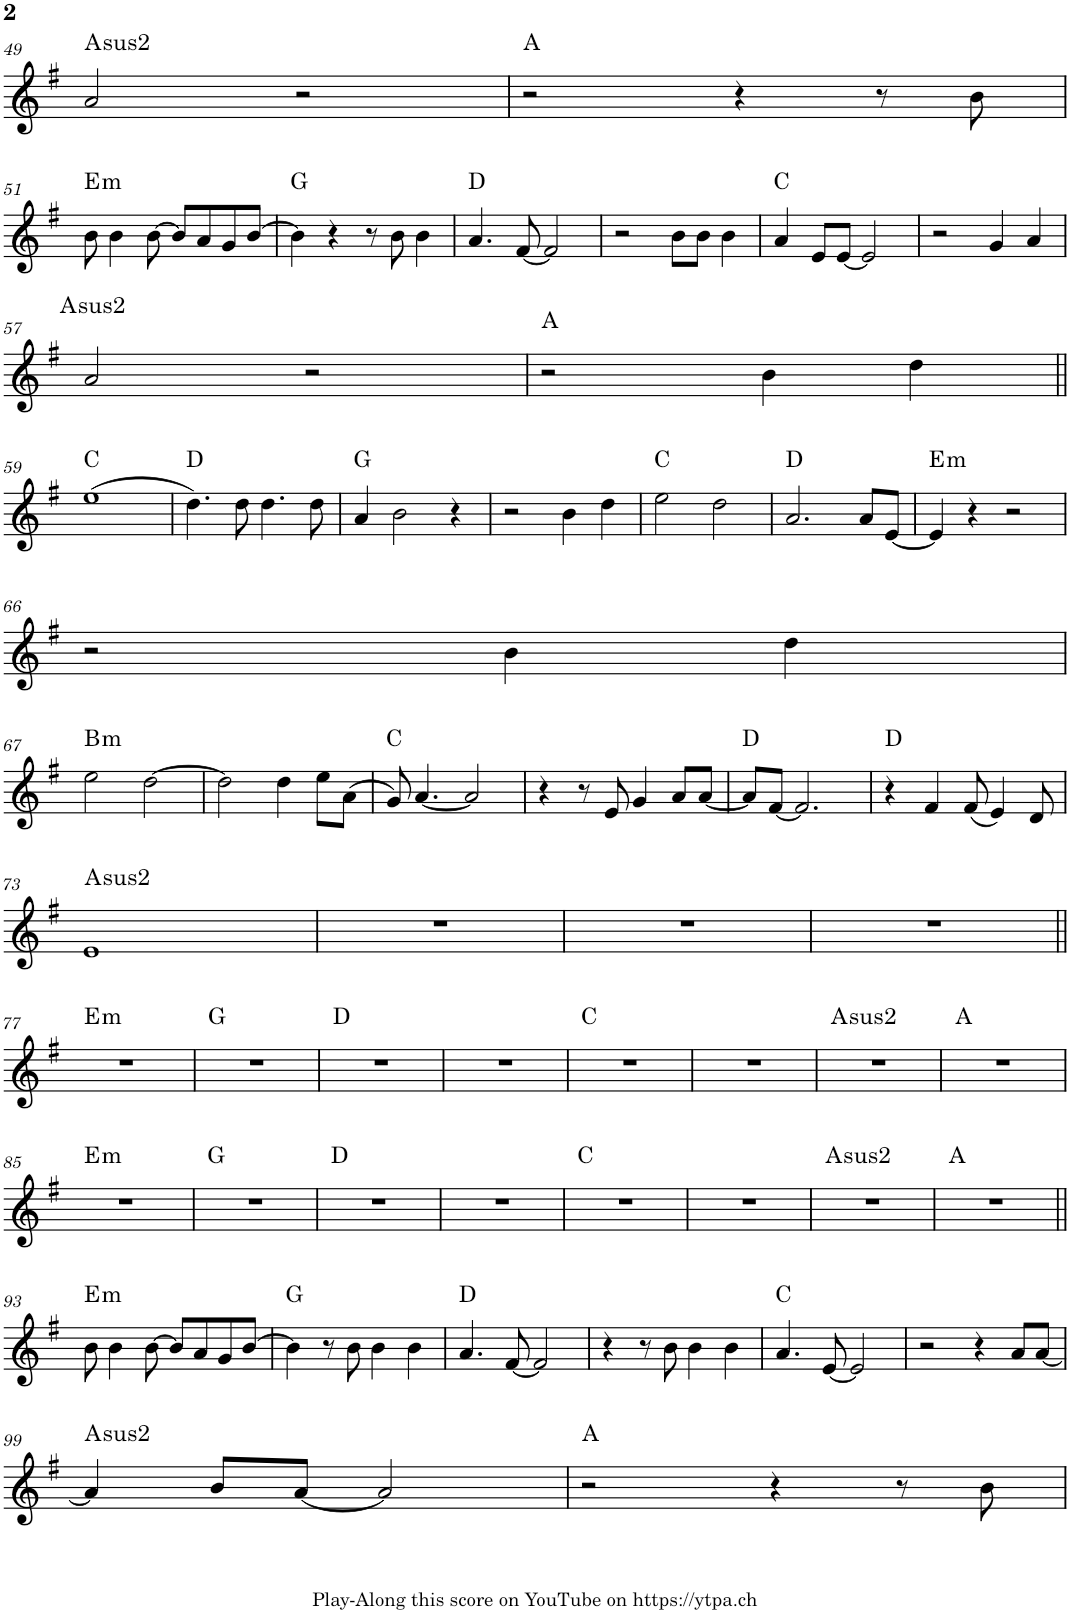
**kern	**harte
*part1	*part1
*staff1	*
*I"Piano	*
*I'Pno.	*
!!LO:PB:g=z
*clefG2	*
*k[f#]	*
*M4/4	*
=49	=49
!	!LO:H:kt=2
2a/	A:(1,2,5)
2r	.
=50	=50
2r	A:maj
4r	.
8r	.
8b\	.
!!LO:LB:g=z
=51	=51
!	!LO:H:kt=m
8b\	E:min
4b\	.
[8b\	.
8b/L]	.
8a/	.
8g/	.
[8b/J	.
=52	=52
4b\]	G:maj
4r	.
8r	.
8b\	.
4b\	.
=53	=53
4.a/	D:maj
[8f#/	.
2f#/]	.
=54	=54
2r	.
8b\L	.
8b\J	.
4b\	.
=55	=55
4a/	C:maj
8e/L	.
[8e/J	.
2e/]	.
=56	=56
2r	.
4g/	.
4a/	.
!!LO:LB:g=z
=57	=57
!	!LO:H:kt=2
2a/	A:(1,2,5)
2r	.
=58	=58
2r	A:maj
4b\	.
4dd\	.
!!LO:LB:g=z
=59||	=59||
(1ee	C:maj
=60	=60
4.dd\)	D:maj
8dd\	.
4.dd\	.
8dd\	.
=61	=61
4a/	G:maj
2b\	.
4r	.
=62	=62
2r	.
4b\	.
4dd\	.
=63	=63
2ee\	C:maj
2dd\	.
=64	=64
2.a/	D:maj
8a/L	.
[8e/J	.
=65	=65
!	!LO:H:kt=m
4e/]	E:min
4r	.
2r	.
!!LO:LB:g=z
=66	=66
2r	.
4b\	.
4dd\	.
!!LO:LB:g=z
=67	=67
!	!LO:H:kt=m
2ee\	B:min
[2dd\	.
=68	=68
2dd\]	.
4dd\	.
8ee\L	.
(8a\J	.
=69	=69
8g/)	C:maj
[4.a/	.
2a/]	.
=70	=70
4r	.
8r	.
8e/	.
4g/	.
8a/L	.
[8a/J	.
=71	=71
8a/L]	D:maj
[8f#/J	.
2.f#/]	.
=72	=72
4r	D:maj
4f#/	.
(8f#/	.
4e/)	.
8d/	.
!!LO:LB:g=z
=73	=73
!	!LO:H:kt=2
1e	A:(1,2,5)
=74	=74
1r	.
=75	=75
1r	.
=76	=76
1r	.
!!LO:LB:g=z
=77||	=77||
!	!LO:H:kt=m
1r	E:min
=78	=78
1r	G:maj
=79	=79
1r	D:maj
=80	=80
1r	.
=81	=81
1r	C:maj
=82	=82
1r	.
=83	=83
!	!LO:H:kt=2
1r	A:(1,2,5)
=84	=84
1r	A:maj
!!LO:LB:g=z
=85	=85
!	!LO:H:kt=m
1r	E:min
=86	=86
1r	G:maj
=87	=87
1r	D:maj
=88	=88
1r	.
=89	=89
1r	C:maj
=90	=90
1r	.
=91	=91
!	!LO:H:kt=2
1r	A:(1,2,5)
=92	=92
1r	A:maj
!!LO:LB:g=z
=93||	=93||
!	!LO:H:kt=m
8b\	E:min
4b\	.
[8b\	.
8b/L]	.
8a/	.
8g/	.
[8b/J	.
=94	=94
4b\]	G:maj
8r	.
8b\	.
4b\	.
4b\	.
=95	=95
4.a/	D:maj
[8f#/	.
2f#/]	.
=96	=96
4r	.
8r	.
8b\	.
4b\	.
4b\	.
=97	=97
4.a/	C:maj
[8e/	.
2e/]	.
=98	=98
2r	.
4r	.
8a/L	.
[8a/J	.
!!LO:LB:g=z
=99	=99
!	!LO:H:kt=2
4a/]	A:(1,2,5)
8b/L	.
[8a/J	.
2a/]	.
=100	=100
2r	A:maj
4r	.
8r	.
8b\	.
=	=
*-	*-
